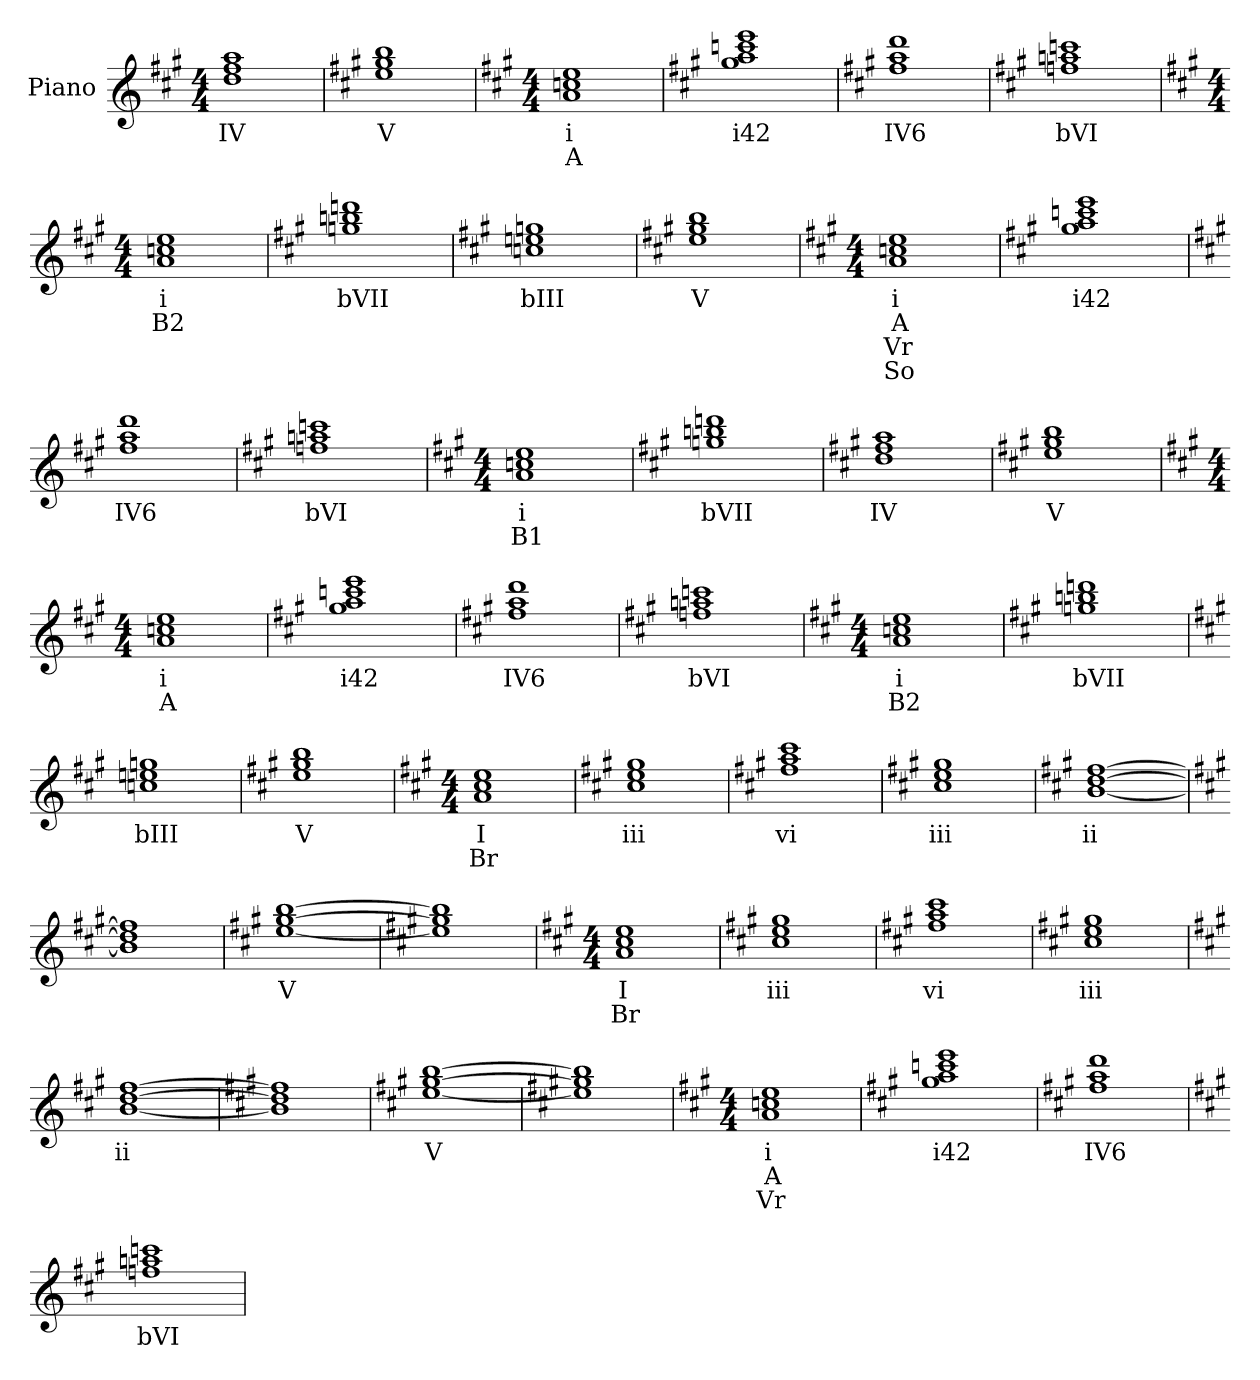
**kern	**text	**text	**text	**text
*part1	*part1	*part1	*part1	*part1
*staff1	*staff1	*staff1	*staff1	*staff1
*I"Piano	*	*	*	*
*I'Pno	*	*	*	*
*k[f#c#g#]	*	*	*	*
*A:	*	*	*	*
*M4/4	*	*	*	*
=	=	=	=	=
1dd 1ff# 1aa	IV	.	.	.
=	=	=	=	=
*k[f#c#g#]	*	*	*	*
*A:	*	*	*	*
1ee 1gg# 1bb	V	.	.	.
=	=	=	=	=
*k[f#c#g#]	*	*	*	*
*A:	*	*	*	*
*M4/4	*	*	*	*
1a 1ccn 1ee	i	A	.	.
=	=	=	=	=
*k[f#c#g#]	*	*	*	*
*A:	*	*	*	*
1gg# 1aa 1cccn 1eee	i42	.	.	.
=	=	=	=	=
*k[f#c#g#]	*	*	*	*
*A:	*	*	*	*
1ff# 1aa 1ddd	IV6	.	.	.
=	=	=	=	=
*k[f#c#g#]	*	*	*	*
*A:	*	*	*	*
1ffn 1aan 1cccn	bVI	.	.	.
=	=	=	=	=
*k[f#c#g#]	*	*	*	*
*A:	*	*	*	*
*M4/4	*	*	*	*
1a 1ccn 1ee	i	B2	.	.
=	=	=	=	=
*k[f#c#g#]	*	*	*	*
*A:	*	*	*	*
1ggn 1bbn 1dddn	bVII	.	.	.
=	=	=	=	=
*k[f#c#g#]	*	*	*	*
*A:	*	*	*	*
1ccn 1een 1ggn	bIII	.	.	.
=	=	=	=	=
*k[f#c#g#]	*	*	*	*
*A:	*	*	*	*
1ee 1gg# 1bb	V	.	.	.
=	=	=	=	=
*k[f#c#g#]	*	*	*	*
*A:	*	*	*	*
*M4/4	*	*	*	*
1a 1ccn 1ee	i	A	Vr	So
=	=	=	=	=
*k[f#c#g#]	*	*	*	*
*A:	*	*	*	*
1gg# 1aa 1cccn 1eee	i42	.	.	.
=	=	=	=	=
*k[f#c#g#]	*	*	*	*
*A:	*	*	*	*
1ff# 1aa 1ddd	IV6	.	.	.
=	=	=	=	=
*k[f#c#g#]	*	*	*	*
*A:	*	*	*	*
1ffn 1aan 1cccn	bVI	.	.	.
=	=	=	=	=
*k[f#c#g#]	*	*	*	*
*A:	*	*	*	*
*M4/4	*	*	*	*
1a 1ccn 1ee	i	B1	.	.
=	=	=	=	=
*k[f#c#g#]	*	*	*	*
*A:	*	*	*	*
1ggn 1bbn 1dddn	bVII	.	.	.
=	=	=	=	=
*k[f#c#g#]	*	*	*	*
*A:	*	*	*	*
1dd 1ff# 1aa	IV	.	.	.
=	=	=	=	=
*k[f#c#g#]	*	*	*	*
*A:	*	*	*	*
1ee 1gg# 1bb	V	.	.	.
=	=	=	=	=
*k[f#c#g#]	*	*	*	*
*A:	*	*	*	*
*M4/4	*	*	*	*
1a 1ccn 1ee	i	A	.	.
=	=	=	=	=
*k[f#c#g#]	*	*	*	*
*A:	*	*	*	*
1gg# 1aa 1cccn 1eee	i42	.	.	.
=	=	=	=	=
*k[f#c#g#]	*	*	*	*
*A:	*	*	*	*
1ff# 1aa 1ddd	IV6	.	.	.
=	=	=	=	=
*k[f#c#g#]	*	*	*	*
*A:	*	*	*	*
1ffn 1aan 1cccn	bVI	.	.	.
=	=	=	=	=
*k[f#c#g#]	*	*	*	*
*A:	*	*	*	*
*M4/4	*	*	*	*
1a 1ccn 1ee	i	B2	.	.
=	=	=	=	=
*k[f#c#g#]	*	*	*	*
*A:	*	*	*	*
1ggn 1bbn 1dddn	bVII	.	.	.
=	=	=	=	=
*k[f#c#g#]	*	*	*	*
*A:	*	*	*	*
1ccn 1een 1ggn	bIII	.	.	.
=	=	=	=	=
*k[f#c#g#]	*	*	*	*
*A:	*	*	*	*
1ee 1gg# 1bb	V	.	.	.
=	=	=	=	=
*k[f#c#g#]	*	*	*	*
*A:	*	*	*	*
*M4/4	*	*	*	*
1a 1cc# 1ee	I	Br	.	.
=	=	=	=	=
*k[f#c#g#]	*	*	*	*
*A:	*	*	*	*
1cc# 1ee 1gg#	iii	.	.	.
=	=	=	=	=
*k[f#c#g#]	*	*	*	*
*A:	*	*	*	*
1ff# 1aa 1ccc#	vi	.	.	.
=	=	=	=	=
*k[f#c#g#]	*	*	*	*
*A:	*	*	*	*
1cc# 1ee 1gg#	iii	.	.	.
=	=	=	=	=
*k[f#c#g#]	*	*	*	*
*A:	*	*	*	*
[1b [1dd [1ff#	ii	.	.	.
=	=	=	=	=
*k[f#c#g#]	*	*	*	*
*A:	*	*	*	*
1b] 1dd] 1ff#]	.	.	.	.
=	=	=	=	=
*k[f#c#g#]	*	*	*	*
*A:	*	*	*	*
[1ee [1gg# [1bb	V	.	.	.
=	=	=	=	=
*k[f#c#g#]	*	*	*	*
*A:	*	*	*	*
1ee] 1gg#] 1bb]	.	.	.	.
=	=	=	=	=
*k[f#c#g#]	*	*	*	*
*A:	*	*	*	*
*M4/4	*	*	*	*
1a 1cc# 1ee	I	Br	.	.
=	=	=	=	=
*k[f#c#g#]	*	*	*	*
*A:	*	*	*	*
1cc# 1ee 1gg#	iii	.	.	.
=	=	=	=	=
*k[f#c#g#]	*	*	*	*
*A:	*	*	*	*
1ff# 1aa 1ccc#	vi	.	.	.
=	=	=	=	=
*k[f#c#g#]	*	*	*	*
*A:	*	*	*	*
1cc# 1ee 1gg#	iii	.	.	.
=	=	=	=	=
*k[f#c#g#]	*	*	*	*
*A:	*	*	*	*
[1b [1dd [1ff#	ii	.	.	.
=	=	=	=	=
*k[f#c#g#]	*	*	*	*
*A:	*	*	*	*
1b] 1dd] 1ff#]	.	.	.	.
=	=	=	=	=
*k[f#c#g#]	*	*	*	*
*A:	*	*	*	*
[1ee [1gg# [1bb	V	.	.	.
=	=	=	=	=
*k[f#c#g#]	*	*	*	*
*A:	*	*	*	*
1ee] 1gg#] 1bb]	.	.	.	.
=	=	=	=	=
*k[f#c#g#]	*	*	*	*
*A:	*	*	*	*
*M4/4	*	*	*	*
1a 1ccn 1ee	i	A	Vr	.
=	=	=	=	=
*k[f#c#g#]	*	*	*	*
*A:	*	*	*	*
1gg# 1aa 1cccn 1eee	i42	.	.	.
=	=	=	=	=
*k[f#c#g#]	*	*	*	*
*A:	*	*	*	*
1ff# 1aa 1ddd	IV6	.	.	.
=	=	=	=	=
*k[f#c#g#]	*	*	*	*
*A:	*	*	*	*
1ffn 1aan 1cccn	bVI	.	.	.
=	=	=	=	=
*-	*-	*-	*-	*-
